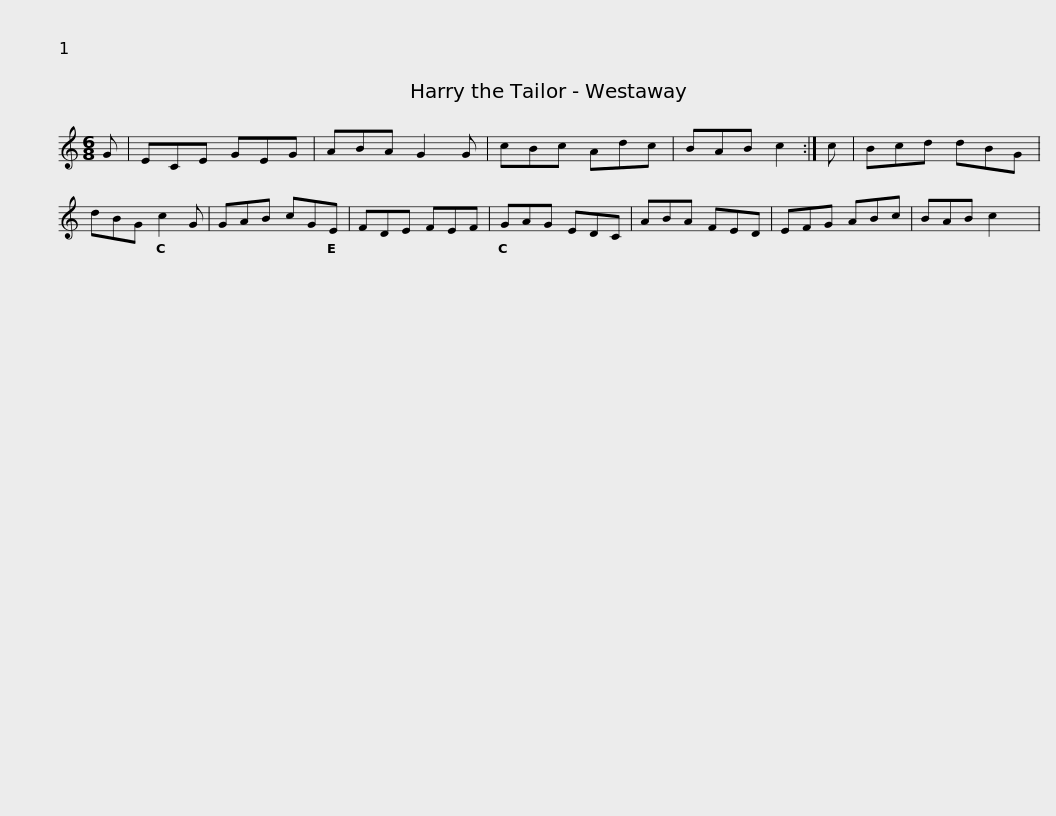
X:1
L:1/8
M:6/8
I:linebreak $
K:C
V:1 treble
V:1
 G | ECE GEG | ABA G2 G | cBc Adc | BAB c2 :| %5
 c | Bcd dBG | dBG c2 G |$ GAB cGE | FDE FEF | %10
 GAG EDC | ABA FED | EFG ABc | BAB c2 x | %14
